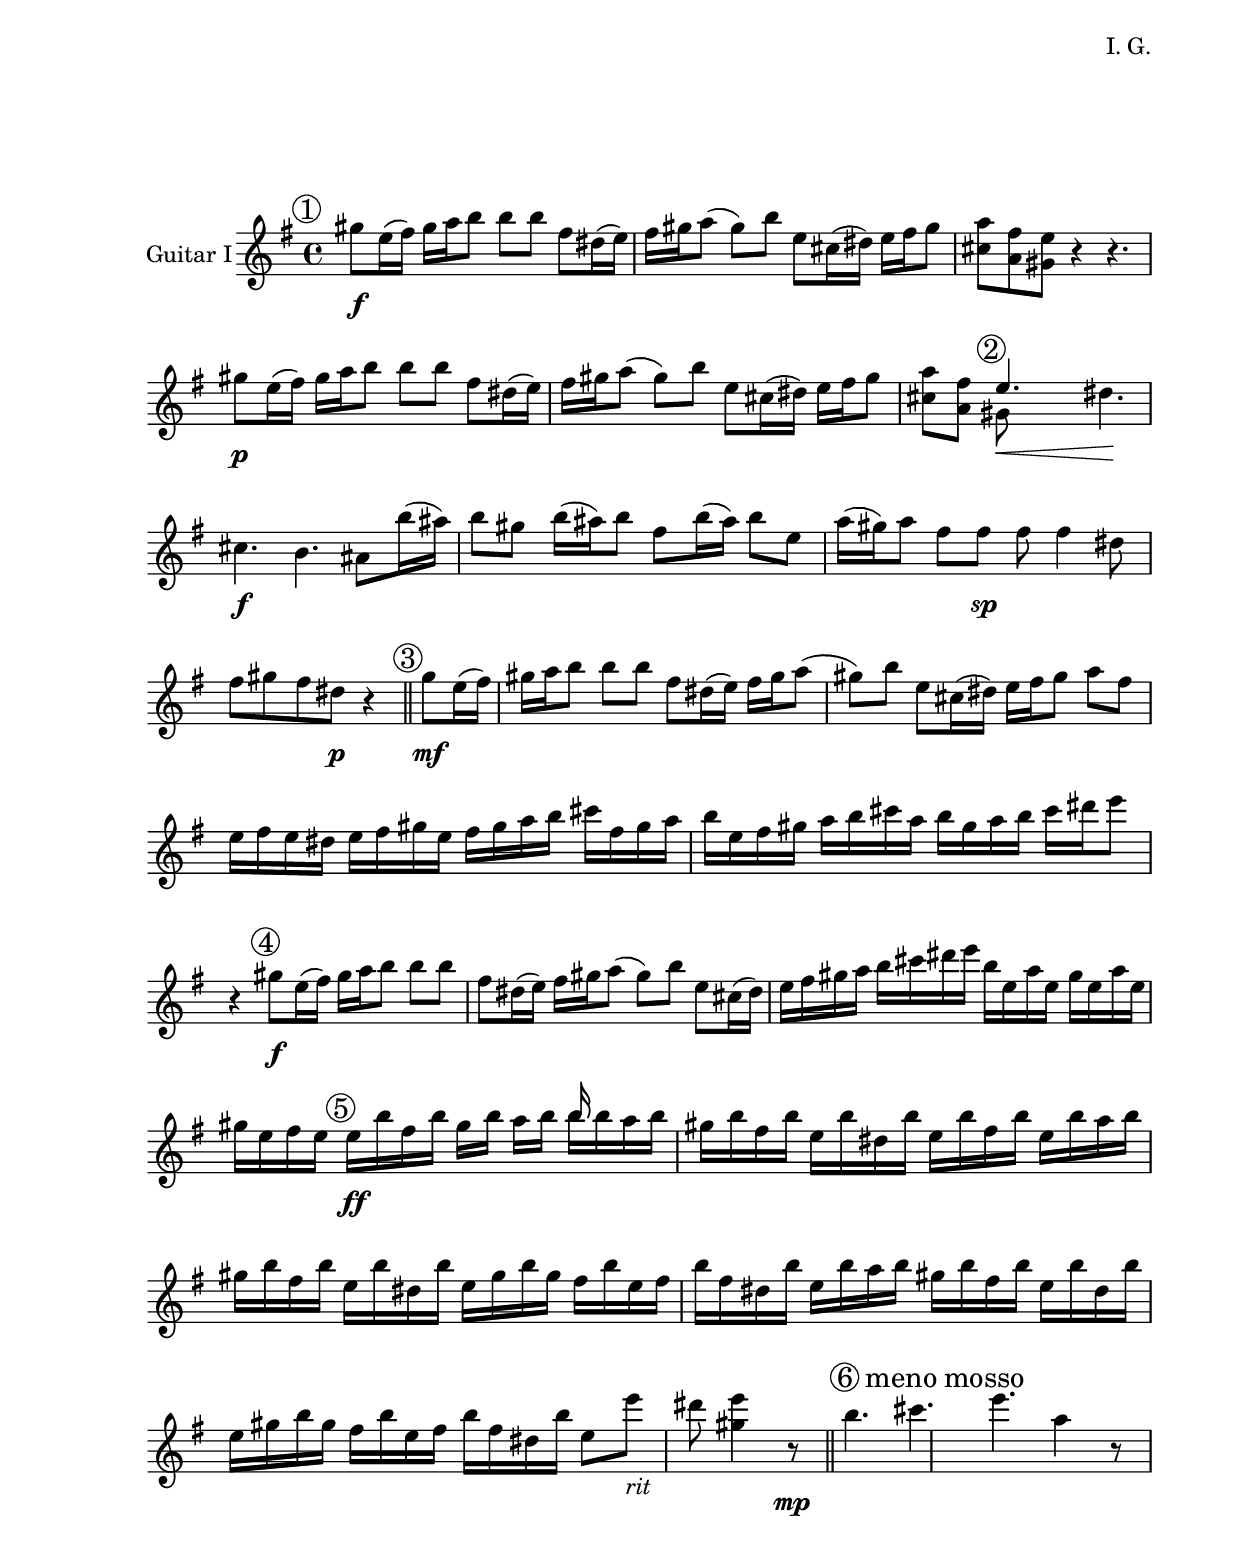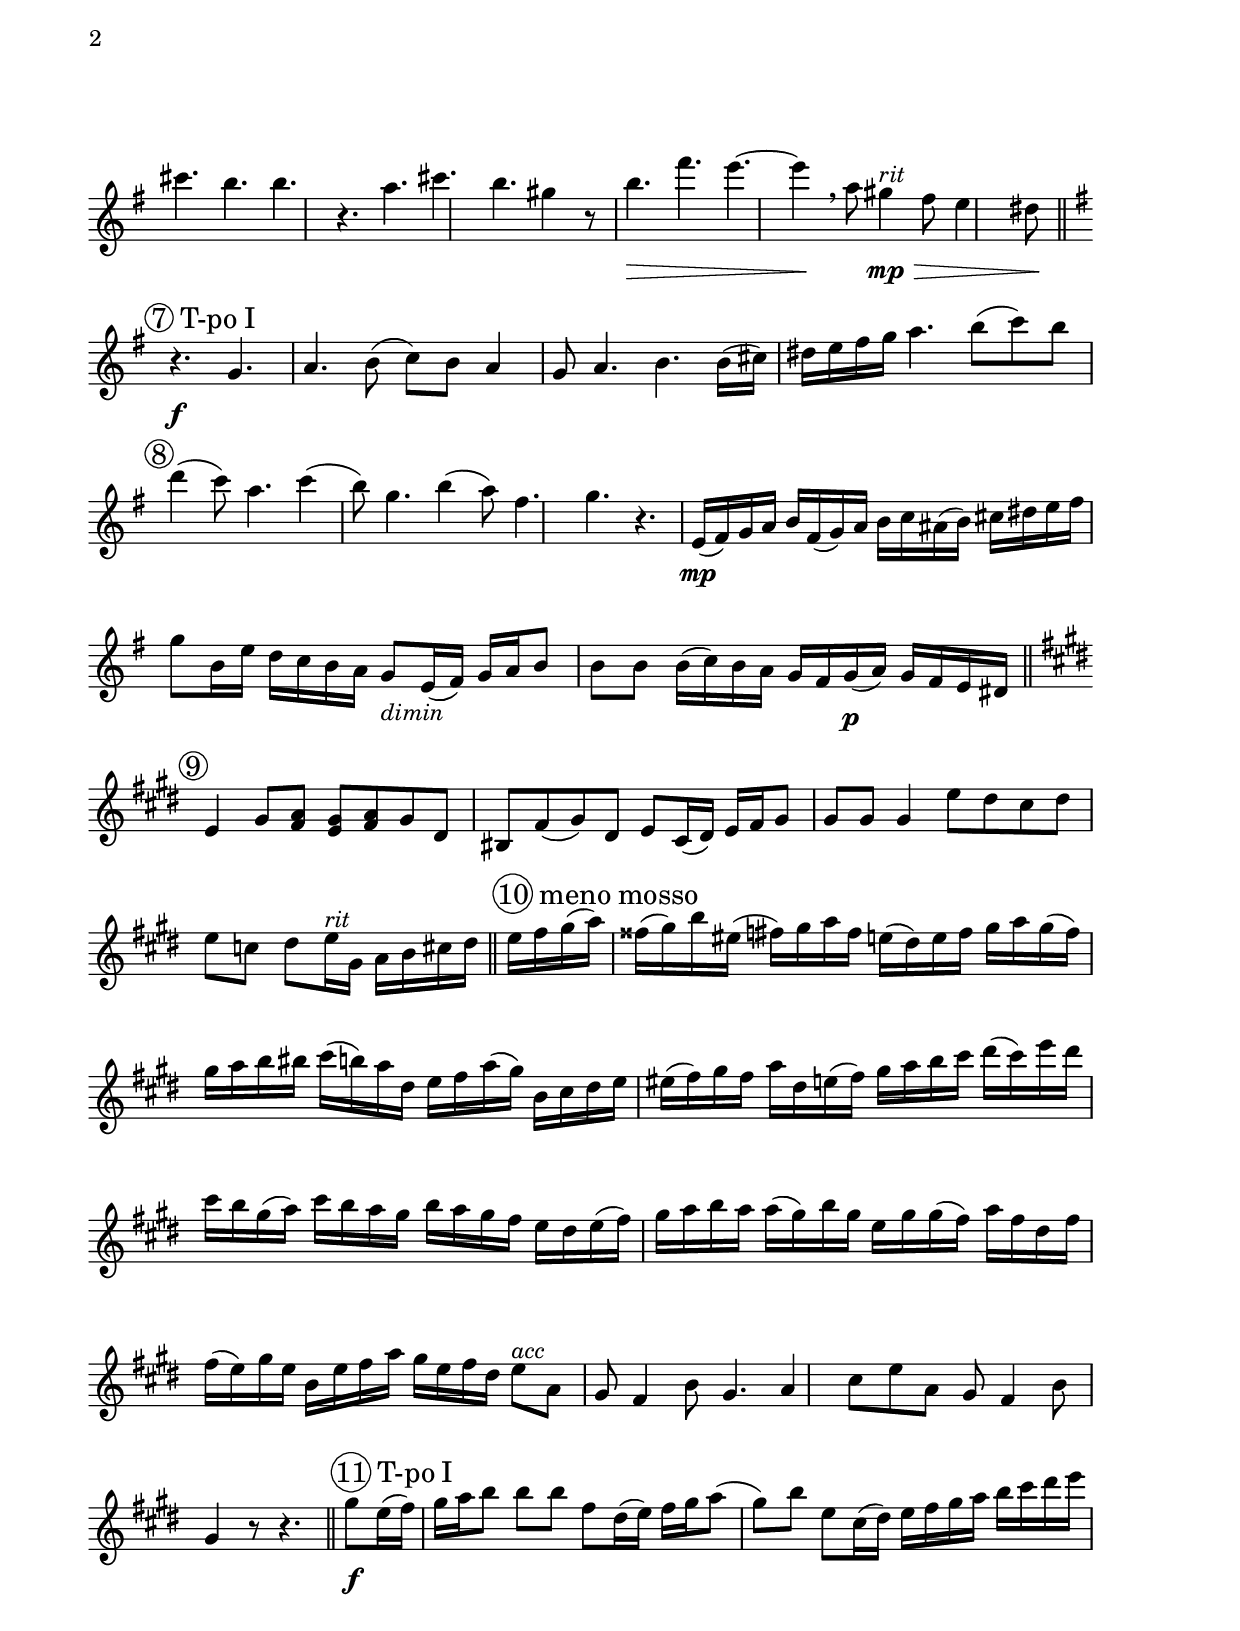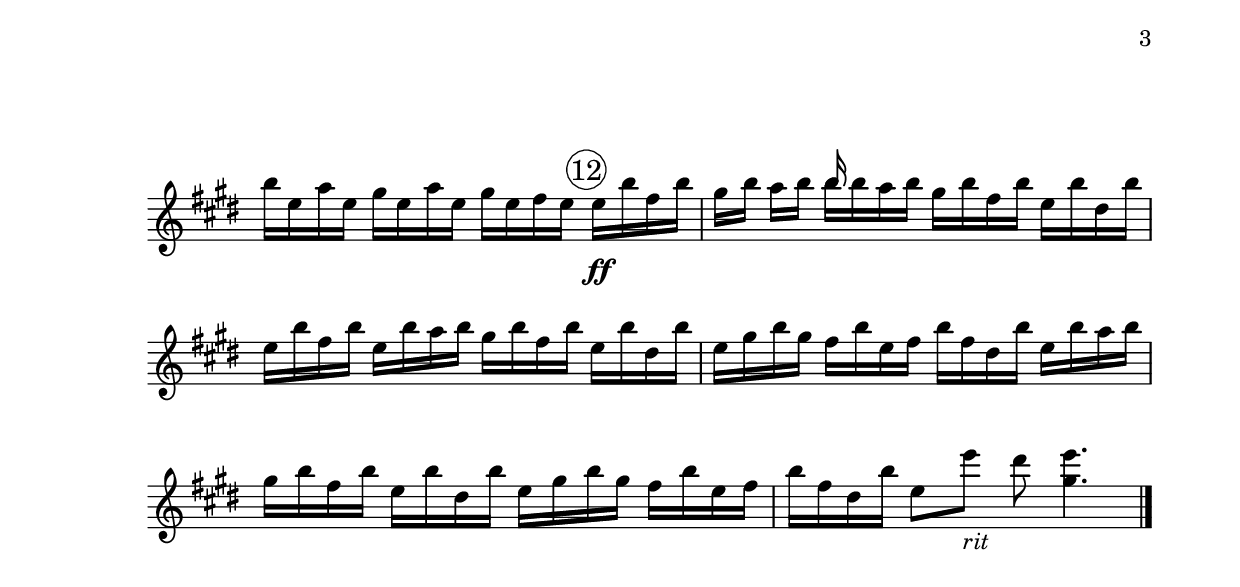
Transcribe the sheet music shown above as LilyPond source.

\version "2.18.0"

\language "deutsch"

\header {
  title = ""
  meter = ""
  composer = "I. G."
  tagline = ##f
}

\paper {
  #(set-paper-size "a4")
  top-system-spacing #'basic-distance = #25
  top-markup-spacing #'basic-distance = #8
  markup-system-spacing #'basic-distance = #26
  system-system-spacing #'basic-distance = #16
  last-bottom-spacing #'basic-distance = #25
  two-sided = ##t
  inner-margin = 25
  outer-margin = 15
}

\layout {
  \context {
    \Score
    \remove "Bar_number_engraver"
  }
}
\include "global.ly"
guitarOne = 
\relative
{
  \global
  \mark \markup {\circle 1}
  gis''8\f e16( fis) gis a h8 h h fis dis16( e) fis gis a8( gis) h
  e, cis16( dis) e fis gis8 <cis, a'><a fis'> <gis e'> r4 r4.
  gis'8\p e16( fis) gis a h8 h h fis dis16( e) fis gis a8( gis) h
  e, cis16( dis) e fis gis8 <cis, a'><a fis'>
  \mark \markup {\circle 2}
  <<{ e'4. s}\\{gis,8\< s4 dis'4.\!}>>
  cis\f h ais8 h'16( ais) h8 gis h16( ais) h8
  fis h16( ais) h8 e, a16( gis) a8
  fis fis\sp fis fis4 dis8 fis gis fis dis\p r4
  \bar "||"
  \mark \markup {\circle 3}
  gis8\mf e16( fis) gis a h8 h h fis dis16( e) fis gis a8( gis) h
  e, cis16( dis) e fis gis8 a fis
  e16 fis e dis e fis gis e fis gis a h
  cis fis, gis a h e, fis gis a h cis a h gis a h cis dis e8 r4
  \mark \markup {\circle 4}
  gis,8\f e16( fis) gis a h8 h h fis dis16( e) fis gis a8( gis) h
  e, cis16( dis) e fis gis a h cis dis e h e, a e gis e a e gis e fis e
  \mark \markup {\circle 5}
  e\ff h' fis h gis h <<{s8 h16 s8.}\\{a16 h h h a h}>>
  gis h fis h e, h' dis, h' e, h' fis h  e, h' a h gis h fis h e, h' dis, h'
  e, gis h gis fis h e, fis h fis dis h' e, h' a h gis h fis h e, h' dis, h'
  e, gis h gis fis h e, fis h fis dis h' e,8 e'_\markup { \italic rit } dis <gis, e'>4 r8\mp
  \bar "||"
  \once \override Score.RehearsalMark.self-alignment-X = #LEFT
  \mark \markup {\circle 6 meno mosso}
  h4. cis e a,4 r8 cis4. h h r a cis h gis4 r8 h4.\> fis'
  e~ e4\! \breathe a,8 gis4^\markup { \italic rit }\mp\> fis8 e4 dis8\!
  \bar "||"
  \key e \minor
  \once \override Score.RehearsalMark.self-alignment-X = #LEFT
  \mark \markup {\circle 7 T-po I}
  r4.\f g, a h8( c) h a4 g8 a4. h h16( cis) dis e fis g a4. h8( c) h
  \mark \markup {\circle 8}
  d4( c8) a4. c4( h8) g4. h4( a8) fis4. g r
  e,16\mp( fis) g a h fis( g) a h c ais( h) cis dis e fis g8 h,16 e d c h a
  g8_\markup {\italic dimin} e16( fis) g a h8 h h h16( c) h a g fis g\p( a) g fis e dis
  \bar "||"
  \key e \major
  \mark \markup {\circle 9}
  e4 gis8 <fis a><e gis><fis a> gis dis his fis'( gis) dis
  e cis16( dis) e fis gis8 gis gis gis4 e'8 dis cis dis
  e c dis e16^\markup { \italic rit } gis, a h cis dis
  \bar "||"
  \once \override Score.RehearsalMark.self-alignment-X = #LEFT
  \mark \markup {\circle 10 meno mosso}
  e fis gis( a) fisis( gis) h eis,( fis) gis a fis e( dis) e fis gis a gis( fis) gis a h his
  cis( h!) a dis, e fis a( gis) h, cis dis e eis( fis) gis fis a dis, e( fis) gis a h cis
  dis( cis) e dis cis h gis( a) cis h a gis h a gis fis e dis e( fis) gis a h a
  a( gis) h gis e gis gis( fis) a fis dis fis fis( e) gis e h e fis a gis e fis dis
  e8^\markup { \italic acc } a, gis fis4 h8 gis4. a4 cis8 e a, gis fis4 h8 gis4 r8 r4.
  \bar "||"
  \once \override Score.RehearsalMark.self-alignment-X = #LEFT
  \mark \markup {\circle 11 T-po I}
  gis'8\f e16( fis) gis a h8 h h fis dis16( e) fis gis a8( gis) h
  e, cis16( dis) e fis gis a h cis dis e h e, a e gis e a e gis e fis e
  \mark \markup {\circle 12}
  e\ff h' fis h gis h <<{s8 h16 s8.}\\{a16 h h h a h}>>
  gis h fis h e, h' dis, h' e, h' fis h  e, h' a h gis h fis h e, h' dis, h'
  e, gis h gis fis h e, fis h fis dis h' e, h' a h gis h fis h e, h' dis, h'
  e, gis h gis fis h e, fis h fis dis h' e,8 e'_\markup { \italic rit } dis <gis, e'>4.
  \bar "|."
}

\score {
  \new Staff \with {
    instrumentName = "Guitar I"
  }{
  \override DynamicLineSpanner.staff-padding = #3
  \guitarOne
  }
}